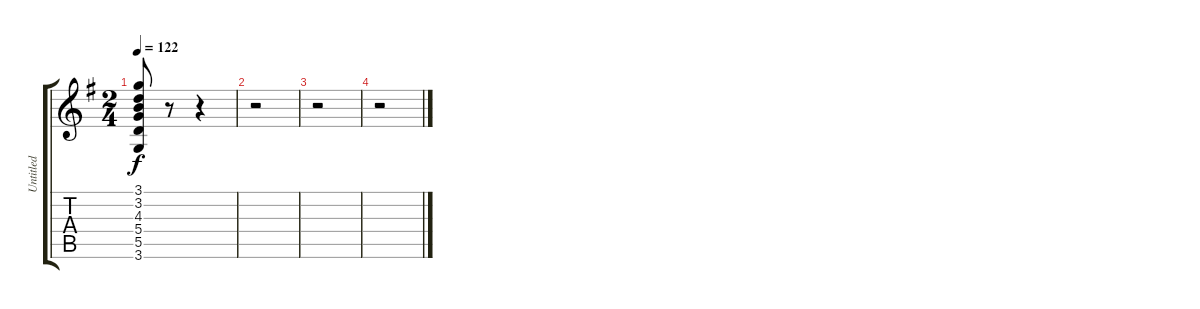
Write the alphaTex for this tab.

\track ("Untitled" "Untitled") {instrument acousticguitarsteel}
\staff {score tabs}
\tuning (E4 B3 G3 D3 A2 E2) {hide}
\ts (2 4)
\tempo 122
\clef g2
\ks g
(3.1 3.2 4.3 5.4 5.5 3.6).8{dy f} r.8 r.4 |
r.2 |
r.2 |
r.2
